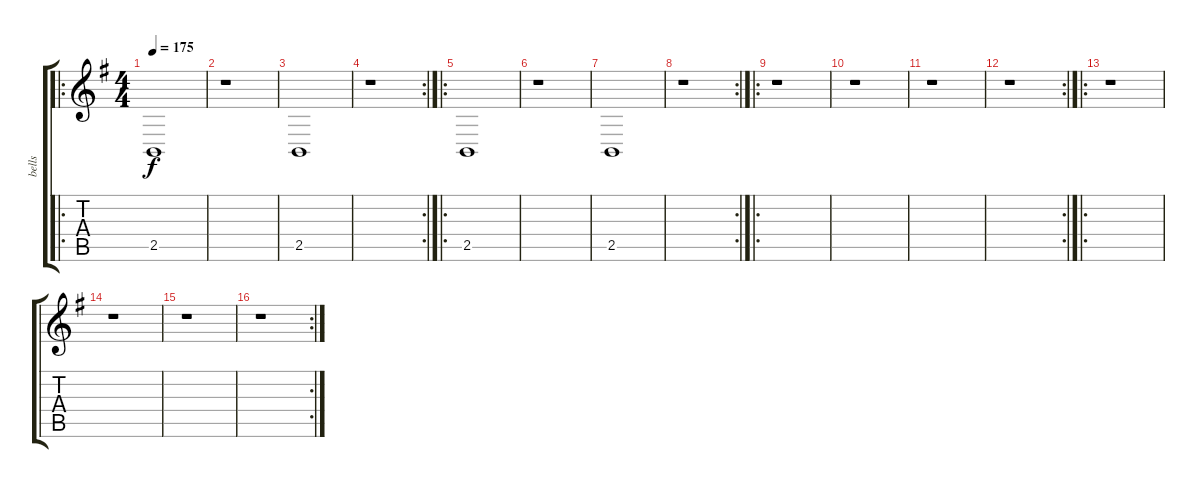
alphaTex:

\track ("bells" "bells") {instrument tubularbells}
\staff {score tabs}
\tuning (E4 B3 G3 D3 A2 E2) {hide}
\ro
\ts (4 4)
\tempo 175
\clef g2
\ks g
2.5.1{dy f instrument tubularbells} |
r.1 |
2.5.1 |
\rc 2
r.1 |
\ro
2.5.1 |
r.1 |
2.5.1 |
\rc 2
r.1 |
\ro
r.1 |
r.1 |
r.1 |
\rc 2
r.1 |
\ro
r.1 |
r.1 |
r.1 |
\rc 2
r.1
